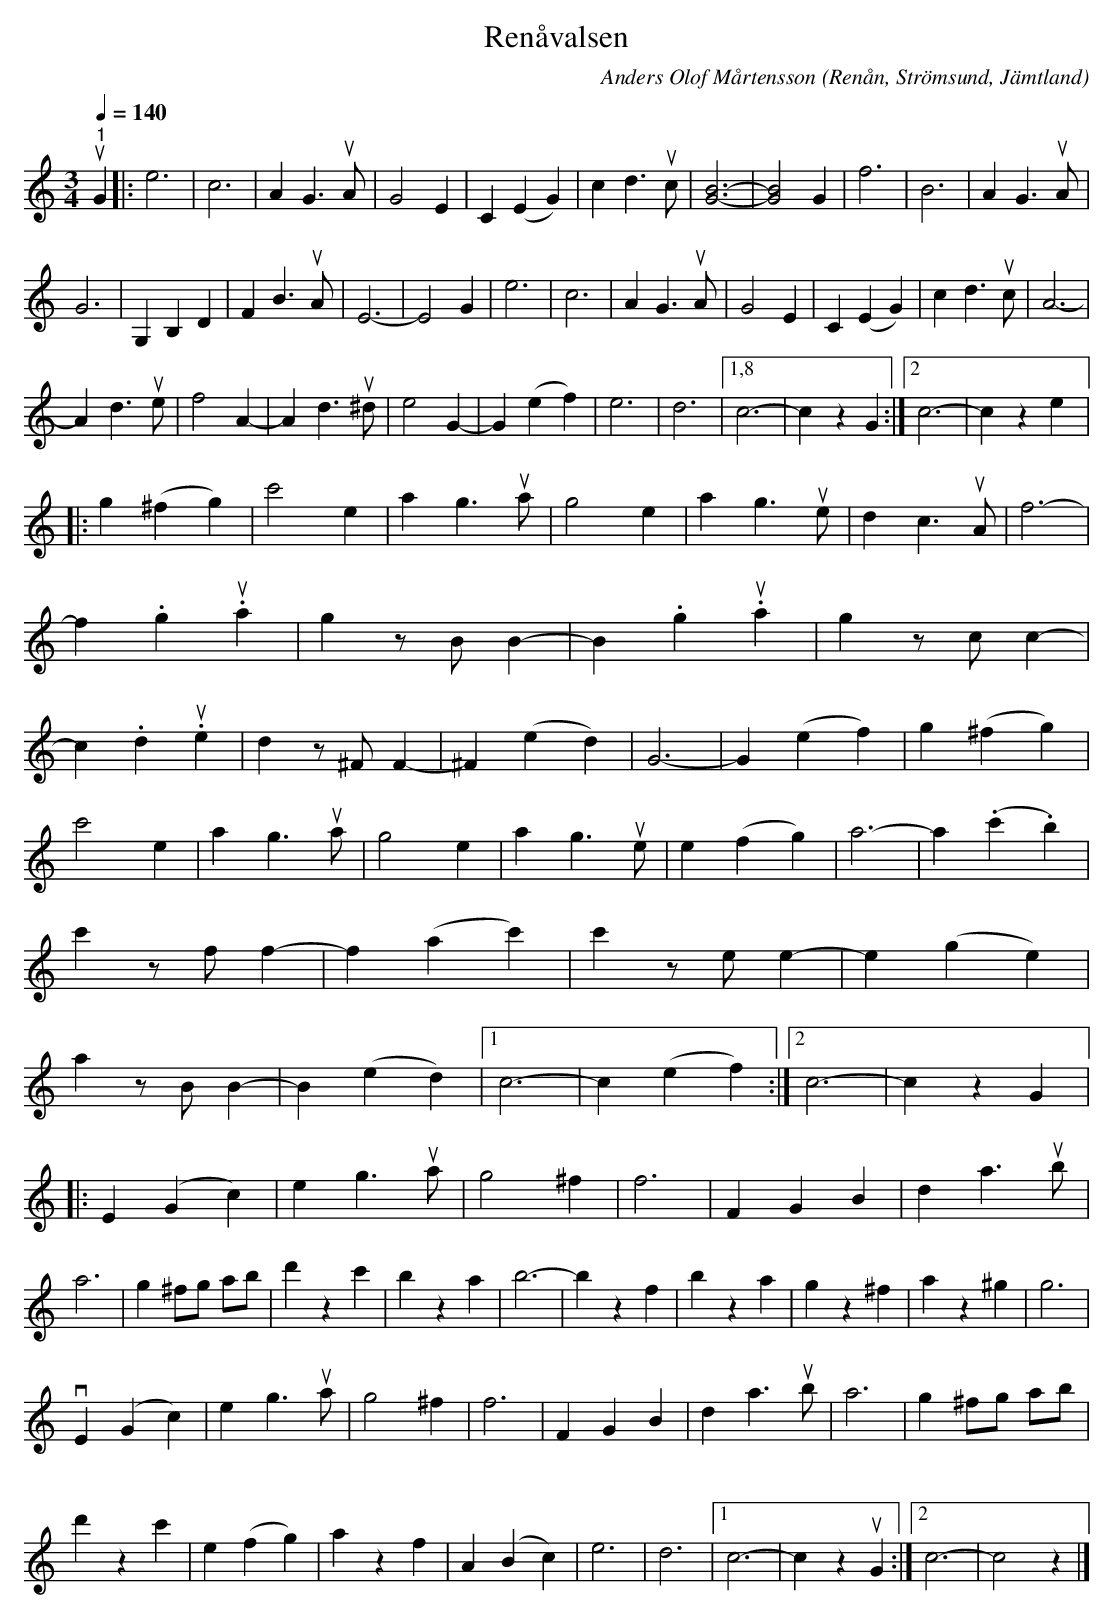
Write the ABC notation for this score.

X:1
T:Renåvalsen
C:Anders Olof Mårtensson
O:Renån, Strömsund, Jämtland
L:1/4
Q:1/4=140
M:3/4
K:C
V:1
"^1"u G |: e3 | c3 | A G3/2u A/ | G2 E | C (E G) | c d3/2u c/ | [GB]3- | [GB]2 G | f3 | B3 | A G3/2u A/ |
G3 | G, B, D | F B3/2u A/ | E3- | E2 G | e3 | c3 | A G3/2u A/ | G2 E | C (E G) | c d3/2u c/ | A3- |
A d3/2u e/ | f2 A- | A d3/2u ^d/ | e2 G- | G (e f) | e3 | d3 |1,8 c3- | c z G :|2 c3- | c z e |:
g (^f g) | c'2 e | a g3/2u a/ | g2 e | a g3/2u e/ | d c3/2u A/ | f3- | f .gu .a | g z/ B/ B- | B .gu .a | g z/ c/ c- | c .du .e | d z/ ^F/ F- | ^F (e d) | G3- | G (e f) | g (^f g) |
c'2 e | a g3/2u a/ | g2 e | a g3/2u e/ | e (f g) | a3- | a (.c' .b) | c' z/ f/ f- | f (a c') | c' z/ e/ e- | e (g e) | a z/ B/ B- | B (e d) |1 c3- | c (e f) :|2 c3- | c z G |:
E (G c) | e g3/2u a/ | g2 ^f | f3 | F G B | d a3/2u b/ | a3 | g ^f/g/ a/b/ | d' z c' | b z a | b3- | b z f | b z a | g z ^f | a z ^g | g3 |v
E (G c) | e g3/2u a/ | g2 ^f | f3 | F G B | d a3/2u b/ | a3 | g ^f/g/ a/b/ |
d' z c' | e (f g) | a z f | A (B c) | e3 | d3 |1 c3- | c zu G :|2 c3- | c2 z |]
